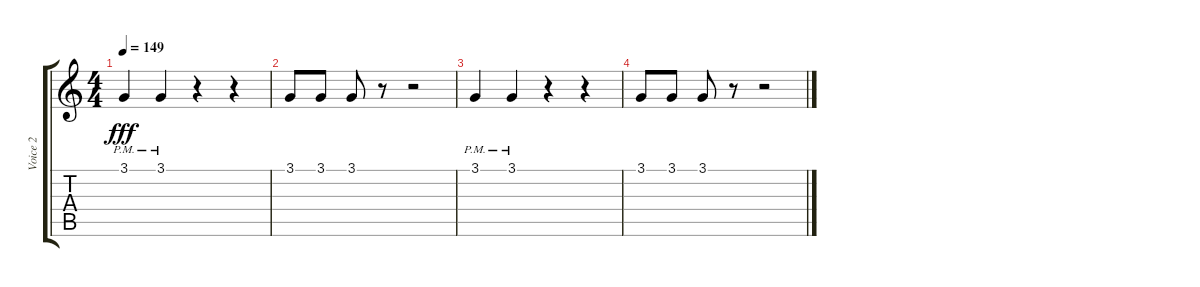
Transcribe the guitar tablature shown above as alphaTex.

\track ("Voice 2" "Voice 2") {instrument choiraahs}
\staff {score tabs}
\tuning (E4 B3 G3 D3 A2 E2) {hide}
\ts (4 4)
\tempo 149
\clef g2
\ks c
3.1{pm}.4{dy fff} 3.1{pm}.4 r.4 r.4 |
3.1.8 3.1.8 3.1.8 r.8 r.2 |
3.1{pm}.4 3.1{pm}.4 r.4 r.4 |
3.1.8 3.1.8 3.1.8 r.8 r.2
